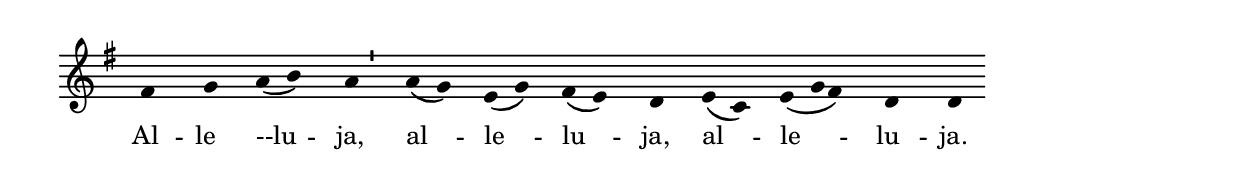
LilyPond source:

\version "2.22.2"
\language deutsch
\header {
%    title = "GL 175 7"
}
\include "gregorian.ly"
chant = \fixed c' {
    \key g \major
    \time 1/4
    \override Lyrics.LyricText.X-extent = #'(0 . 3)
    \clef "treble"
        fis4 g a8 (h) a4\divisioMinima
    a8 (g) e (g) fis (e) d4 e8 (c)  \tuplet 3/2 {e8 (g fis)} d4 d\finalis
}
verba = \lyricmode {
  Al -- le --lu -- ja, al -- le -- lu -- ja, al -- le -- lu -- ja.
}
\score {
    \new Staff <<
        \new Voice = "melody" \chant
        \new Lyrics = "one" \lyricsto melody \verba
    >>
    \layout {
        \context {
            \Staff
            \remove "Time_signature_engraver"
            \override BarLine.X-extent = #'(-1 . 1)
            \hide Stem
            \hide Beam
            \hide BarLine
            \hide TupletNumber
        }
      \context {
        \Score
        \omit BarNumber
      }
    }
}
